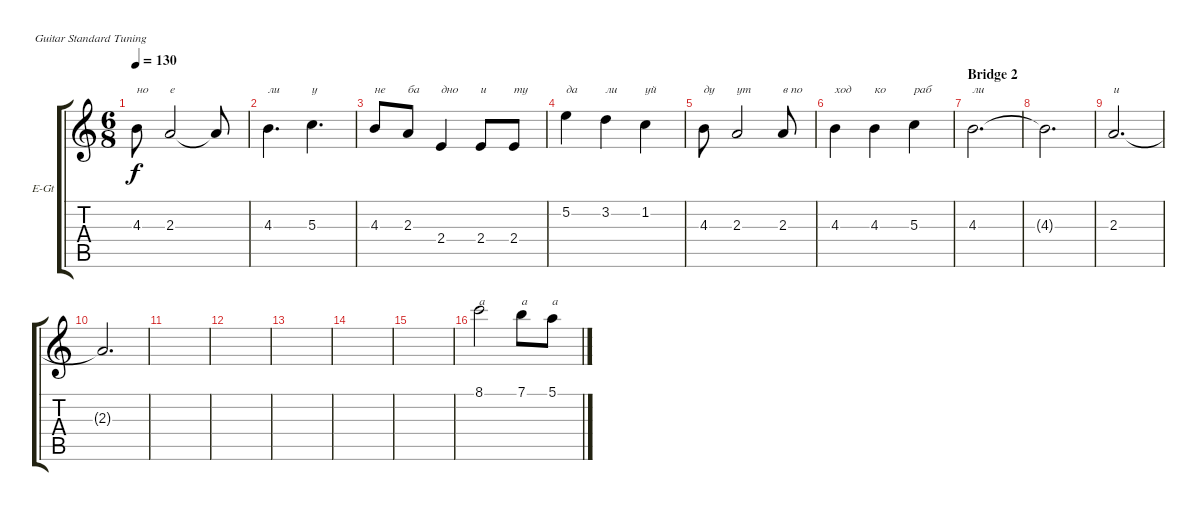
\bracketExtendMode groupsimilarinstruments
\firstSystemTrackNameOrientation horizontal
\otherSystemsTrackNameOrientation horizontal
\track ("vocal (Artur Potemkin)" "E-Gt") {instrument electricguitarclean}
\staff {score tabs}
\tuning (E4 B3 G3 D3 A2 E2)
\ts (6 8)
\tempo 130
\clef g2
\scale
0.333333
\ks aminor
4.3.8{txt "но" dy f} 2.3.2{txt "е"} 2.3{t}.8 |
\scale
0.333333 4.3.4{d txt "ли"} 5.3.4{d txt "у"} |
\scale
0.333333 4.3.8{txt "не"} 2.3.8{txt "ба"} 2.4.4{txt "дно"} 2.4.8{txt "и"} 2.4.8{txt "ту"} |
\scale
0.333333 5.2.4{txt "да"} 3.2.4{txt "ли"} 1.2.4{txt "уй"} |
\scale
0.333333 4.3.8{txt "ду"} 2.3.2{txt "ут"} 2.3.8{txt "в по"} |
\scale
0.333333 4.3.4{txt "ход"} 4.3.4{txt "ко"} 5.3.4{txt "раб"} |
\section ("" "Bridge 2")
\scale
0.333333 4.3.2{d txt "ли"} |
\scale
0.333333 4.3{t}.2{d} |
\scale
0.333333 2.3.2{d txt "и"} |
\scale
0.333333 2.3{t}.2{d} |
\scale
0.333333 |
\scale
0.333333 |
\scale
0.333333 |
\scale
0.333333 |
\scale
0.333333 |
\scale
0.333333 8.1.2{txt "а"} 7.1.8{txt "а"} 5.1.8{txt "а"}
